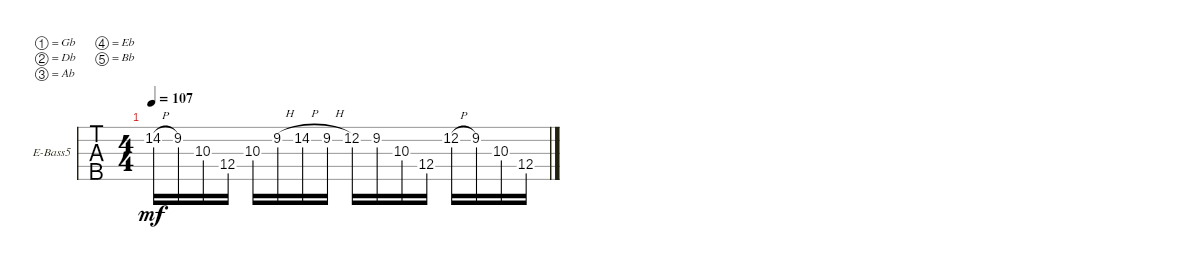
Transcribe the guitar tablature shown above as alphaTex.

\defaultSystemsLayout 4
\bracketExtendMode groupsimilarinstruments
\firstSystemTrackNameOrientation horizontal
\otherSystemsTrackNameOrientation horizontal
\track ("Electric Bass" "E-Bass5") {instrument electricbassfinger}
\staff {tabs}
\tuning (Gb2 Db2 Ab1 Eb1 Bb0)
\ts (4 4)
\tempo 107
\clef f4
\ks c
14.2{h}.16{dy mf} 9.2.16 10.3.16 12.4.16 10.3.16 9.2{h}.16 14.2{h}.16 9.2{h}.16 12.2.16 9.2.16 10.3.16 12.4.16 12.2{h}.16 9.2.16 10.3.16 12.4.16
